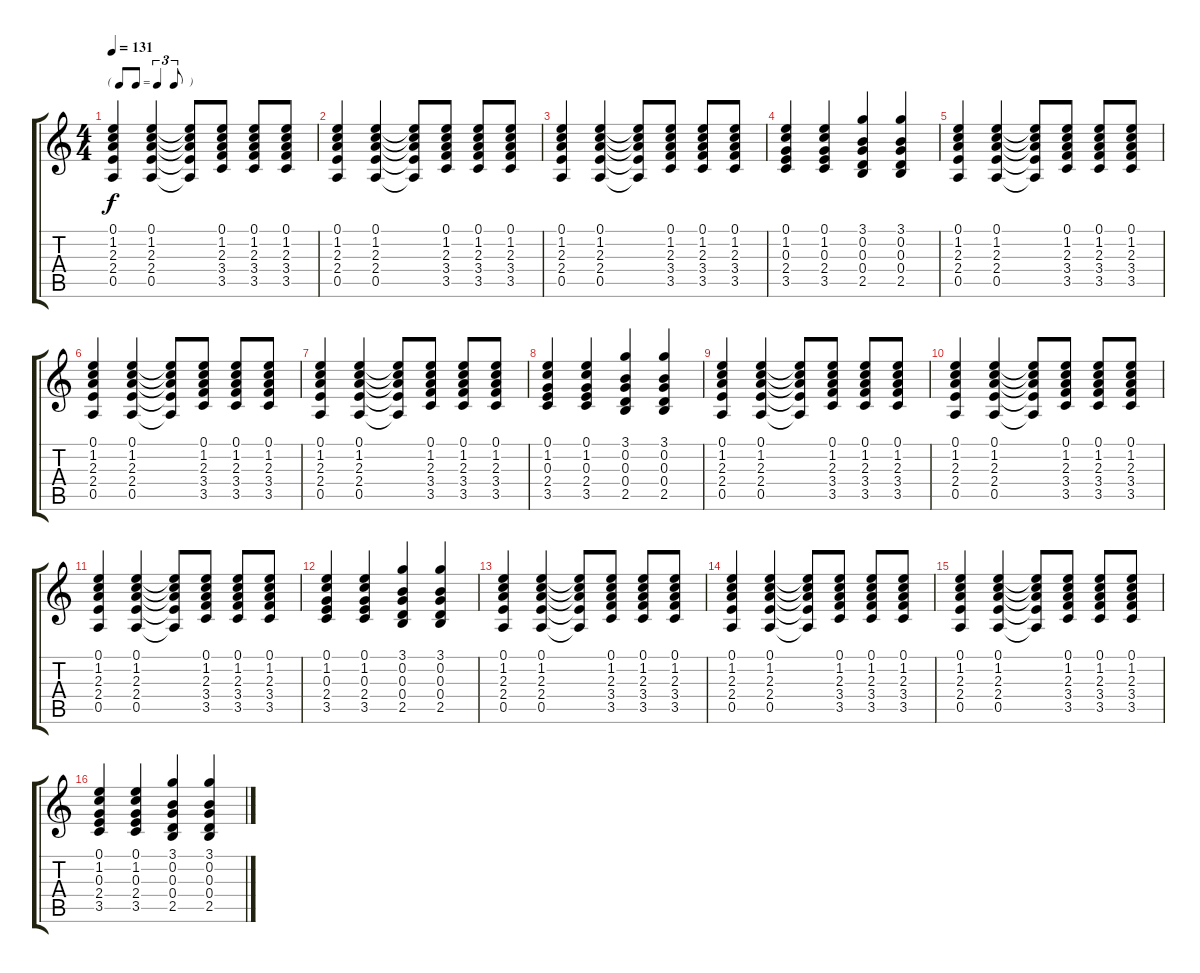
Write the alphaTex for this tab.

\track "" {instrument acousticguitarsteel}
\staff {score tabs}
\tuning (E4 B3 G3 D3 A2 E2) {hide}
\ts (4 4)
\tf triplet8th
\tempo 131
\clef g2
\ks c
(0.1 1.2 2.3 2.4 0.5).4{dy f instrument acousticguitarsteel} (0.1 1.2 2.3 2.4 0.5).4 (0.1{t} 1.2{t} 2.3{t} 2.4{t} 0.5{t}).8 (0.1 1.2 2.3 3.4 3.5).8 (0.1 1.2 2.3 3.4 3.5).8 (0.1 1.2 2.3 3.4 3.5).8 |
(0.1 1.2 2.3 2.4 0.5).4 (0.1 1.2 2.3 2.4 0.5).4 (0.1{t} 1.2{t} 2.3{t} 2.4{t} 0.5{t}).8 (0.1 1.2 2.3 3.4 3.5).8 (0.1 1.2 2.3 3.4 3.5).8 (0.1 1.2 2.3 3.4 3.5).8 |
(0.1 1.2 2.3 2.4 0.5).4 (0.1 1.2 2.3 2.4 0.5).4 (0.1{t} 1.2{t} 2.3{t} 2.4{t} 0.5{t}).8 (0.1 1.2 2.3 3.4 3.5).8 (0.1 1.2 2.3 3.4 3.5).8 (0.1 1.2 2.3 3.4 3.5).8 |
(0.1 1.2 0.3 2.4 3.5).4 (0.1 1.2 0.3 2.4 3.5).4 (3.1 0.2 0.3 0.4 2.5).4 (3.1 0.2 0.3 0.4 2.5).4 |
(0.1 1.2 2.3 2.4 0.5).4 (0.1 1.2 2.3 2.4 0.5).4 (0.1{t} 1.2{t} 2.3{t} 2.4{t} 0.5{t}).8 (0.1 1.2 2.3 3.4 3.5).8 (0.1 1.2 2.3 3.4 3.5).8 (0.1 1.2 2.3 3.4 3.5).8 |
(0.1 1.2 2.3 2.4 0.5).4 (0.1 1.2 2.3 2.4 0.5).4 (0.1{t} 1.2{t} 2.3{t} 2.4{t} 0.5{t}).8 (0.1 1.2 2.3 3.4 3.5).8 (0.1 1.2 2.3 3.4 3.5).8 (0.1 1.2 2.3 3.4 3.5).8 |
(0.1 1.2 2.3 2.4 0.5).4 (0.1 1.2 2.3 2.4 0.5).4 (0.1{t} 1.2{t} 2.3{t} 2.4{t} 0.5{t}).8 (0.1 1.2 2.3 3.4 3.5).8 (0.1 1.2 2.3 3.4 3.5).8 (0.1 1.2 2.3 3.4 3.5).8 |
(0.1 1.2 0.3 2.4 3.5).4 (0.1 1.2 0.3 2.4 3.5).4 (3.1 0.2 0.3 0.4 2.5).4 (3.1 0.2 0.3 0.4 2.5).4 |
(0.1 1.2 2.3 2.4 0.5).4 (0.1 1.2 2.3 2.4 0.5).4 (0.1{t} 1.2{t} 2.3{t} 2.4{t} 0.5{t}).8 (0.1 1.2 2.3 3.4 3.5).8 (0.1 1.2 2.3 3.4 3.5).8 (0.1 1.2 2.3 3.4 3.5).8 |
(0.1 1.2 2.3 2.4 0.5).4 (0.1 1.2 2.3 2.4 0.5).4 (0.1{t} 1.2{t} 2.3{t} 2.4{t} 0.5{t}).8 (0.1 1.2 2.3 3.4 3.5).8 (0.1 1.2 2.3 3.4 3.5).8 (0.1 1.2 2.3 3.4 3.5).8 |
(0.1 1.2 2.3 2.4 0.5).4 (0.1 1.2 2.3 2.4 0.5).4 (0.1{t} 1.2{t} 2.3{t} 2.4{t} 0.5{t}).8 (0.1 1.2 2.3 3.4 3.5).8 (0.1 1.2 2.3 3.4 3.5).8 (0.1 1.2 2.3 3.4 3.5).8 |
(0.1 1.2 0.3 2.4 3.5).4 (0.1 1.2 0.3 2.4 3.5).4 (3.1 0.2 0.3 0.4 2.5).4 (3.1 0.2 0.3 0.4 2.5).4 |
(0.1 1.2 2.3 2.4 0.5).4 (0.1 1.2 2.3 2.4 0.5).4 (0.1{t} 1.2{t} 2.3{t} 2.4{t} 0.5{t}).8 (0.1 1.2 2.3 3.4 3.5).8 (0.1 1.2 2.3 3.4 3.5).8 (0.1 1.2 2.3 3.4 3.5).8 |
(0.1 1.2 2.3 2.4 0.5).4 (0.1 1.2 2.3 2.4 0.5).4 (0.1{t} 1.2{t} 2.3{t} 2.4{t} 0.5{t}).8 (0.1 1.2 2.3 3.4 3.5).8 (0.1 1.2 2.3 3.4 3.5).8 (0.1 1.2 2.3 3.4 3.5).8 |
(0.1 1.2 2.3 2.4 0.5).4 (0.1 1.2 2.3 2.4 0.5).4 (0.1{t} 1.2{t} 2.3{t} 2.4{t} 0.5{t}).8 (0.1 1.2 2.3 3.4 3.5).8 (0.1 1.2 2.3 3.4 3.5).8 (0.1 1.2 2.3 3.4 3.5).8 |
(0.1 1.2 0.3 2.4 3.5).4 (0.1 1.2 0.3 2.4 3.5).4 (3.1 0.2 0.3 0.4 2.5).4 (3.1 0.2 0.3 0.4 2.5).4
